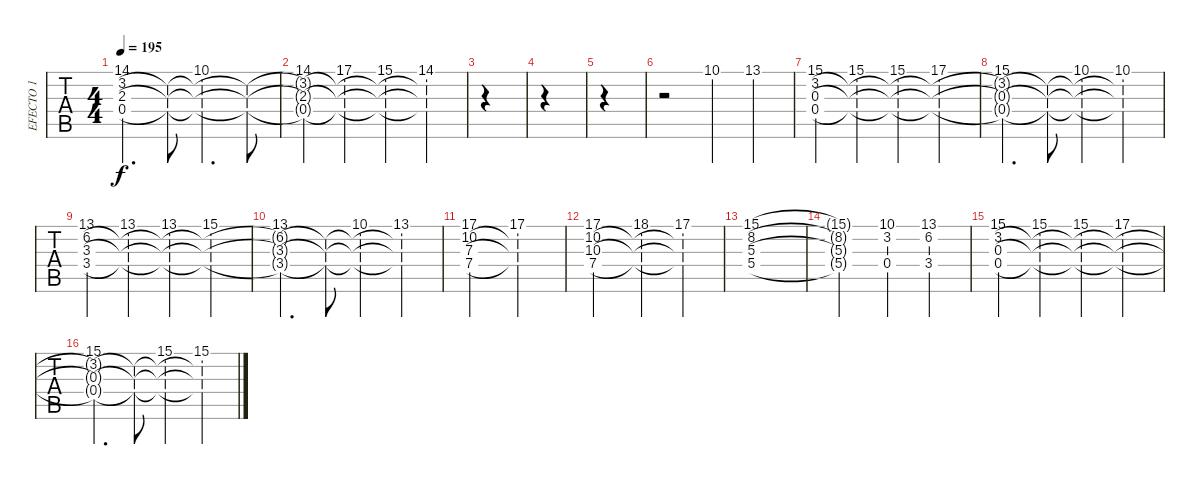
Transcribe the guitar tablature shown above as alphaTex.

\track ("EFECTO 1" "EFECTO 1") {instrument pad4choir}
\staff {tabs}
\tuning (Eb4 Bb3 Gb3 Db3 Ab2 Eb2) {hide}
\ts (4 4)
\tempo 195
\clef g2
\ks c
(14.1 3.2 2.3 0.4).4{d dy f} (3.2{t} 2.3{t} 0.4{t}).8 (10.1 3.2{t} 2.3{t} 0.4{t}).4{d} (3.2{t} 2.3{t} 0.4{t}).8 |
(14.1 3.2{t} 2.3{t} 0.4{t}).4 (17.1 3.2{t} 2.3{t} 0.4{t}).4 (15.1 3.2{t} 2.3{t} 0.4{t}).4 (14.1 3.2{t} 2.3{t} 0.4{t}).4 |
|
|
|
r.2 10.1.4 13.1.4 |
(15.1 3.2 0.3 0.4).4 (15.1 3.2{t} 0.3{t} 0.4{t}).4 (15.1 3.2{t} 0.3{t} 0.4{t}).4 (17.1 3.2{t} 0.3{t} 0.4{t}).4 |
(15.1 3.2{t} 0.3{t} 0.4{t}).4{d} (3.2{t} 0.3{t} 0.4{t}).8 (10.1 3.2{t} 0.3{t} 0.4{t}).4 (10.1 3.2{t} 0.3{t} 0.4{t}).4 |
(13.1 6.2 3.3 3.4).4 (13.1 6.2{t} 3.3{t} 3.4{t}).4 (13.1 6.2{t} 3.3{t} 3.4{t}).4 (15.1 6.2{t} 3.3{t} 3.4{t}).4 |
(13.1 6.2{t} 3.3{t} 3.4{t}).4{d} (6.2{t} 3.3{t} 3.4{t}).8 (10.1 6.2{t} 3.3{t} 3.4{t}).4 (13.1 6.2{t} 3.3{t} 3.4{t}).4 |
(17.1 10.2 7.3 7.4).2 (17.1 10.2{t} 7.3{t} 7.4{t}).2 |
(17.1 10.2 10.3 7.4).2 (18.1 10.2{t} 10.3{t} 7.4{t}).4 (17.1 10.2{t} 10.3{t} 7.4{t}).4 |
(15.1 8.2 5.3 5.4).1 |
(15.1{t} 8.2{t} 5.3{t} 5.4{t}).2 (10.1 3.2 0.4).4 (13.1 6.2 3.4).4 |
(15.1 3.2 0.3 0.4).4 (15.1 3.2{t} 0.3{t} 0.4{t}).4 (15.1 3.2{t} 0.3{t} 0.4{t}).4 (17.1 3.2{t} 0.3{t} 0.4{t}).4 |
(15.1 3.2{t} 0.3{t} 0.4{t}).4{d} (3.2{t} 0.3{t} 0.4{t}).8 (15.1 3.2{t} 0.3{t} 0.4{t}).4 (15.1 3.2{t} 0.3{t} 0.4{t}).4
